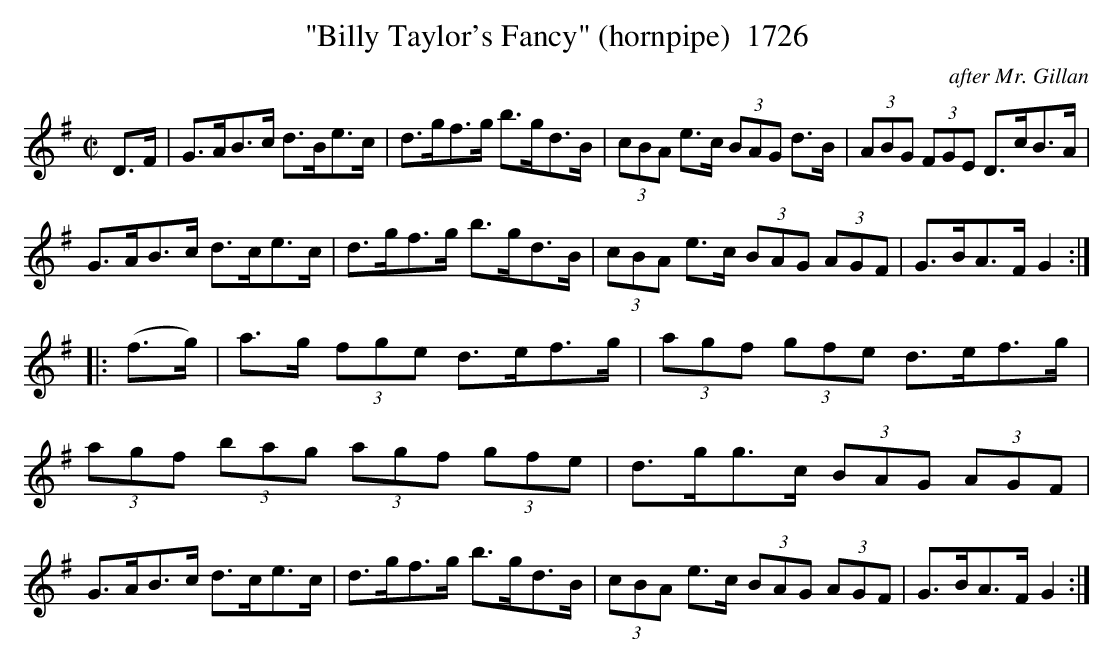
X:1
T:"Billy Taylor's Fancy" (hornpipe)  1726
C:after Mr. Gillan
BRENNAN July 2003 (HTTP://WWW.SOSYOURMOM.COM)
M:C|
L:1/8
K:G
D3/2F/2|G3/2A/2B3/2c/2 d3/2B/2e3/2c/2|d3/2g/2f3/2g/2 b3/2g/2d3/2B/2| (3cBA e3/2c/2  (3BAG d3/2B/2|(3ABG  (3FGE D3/2c/2B3/2A/2|
G3/2A/2B3/2c/2 d3/2c/2e3/2c/2|d3/2g/2f3/2g/2 b3/2g/2d3/2B/2| (3cBA e3/2c/2  (3BAG  (3AGF|G3/2B/2A3/2F/2 G2:|
|:(f3/2g/2)|a3/2g/2 (3fge d3/2e/2f3/2g/2|(3agf (3gfe d3/2e/2f3/2g/2|
(3agf (3bag (3agf (3gfe|d3/2g/2g3/2c/2 (3BAG (3AGF|
G3/2A/2B3/2c/2 d3/2c/2e3/2c/2|d3/2g/2f3/2g/2 b3/2g/2d3/2B/2| (3cBA e3/2c/2 (3BAG (3AGF|G3/2B/2A3/2F/2 G2:|
